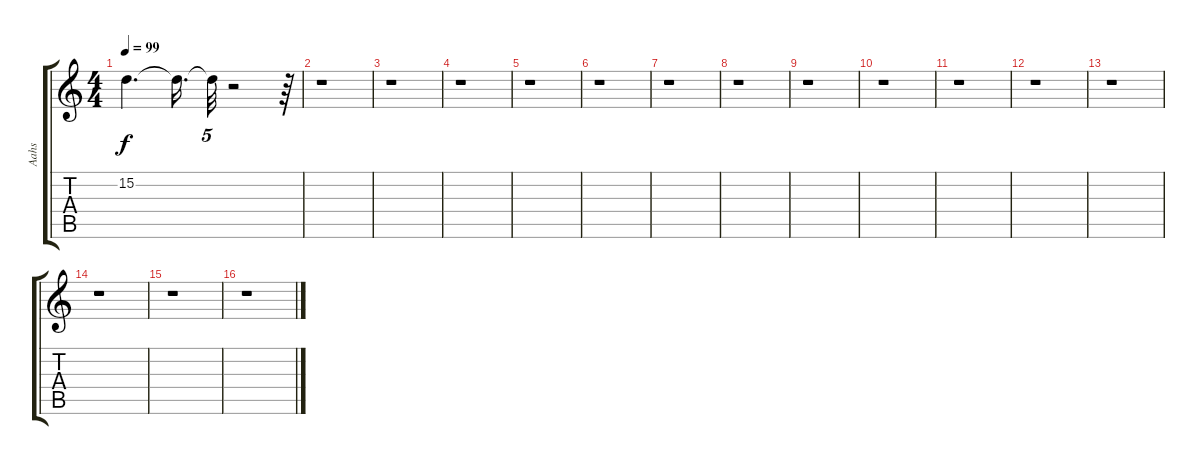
\track ("Aahs" "Aahs") {instrument choiraahs}
\staff {score tabs}
\tuning (E4 B3 G3 D3 A2 E2) {hide}
\ts (4 4)
\tempo 99
\clef g2
\ks c
15.2{t}.4{d dy f} 15.2{t}.16{d} 15.2{t}.32{tu (5 4)} r.2 r.64 |
r.1 |
r.1 |
r.1 |
r.1 |
r.1 |
r.1 |
r.1 |
r.1 |
r.1 |
r.1 |
r.1 |
r.1 |
r.1 |
r.1 |
r.1
